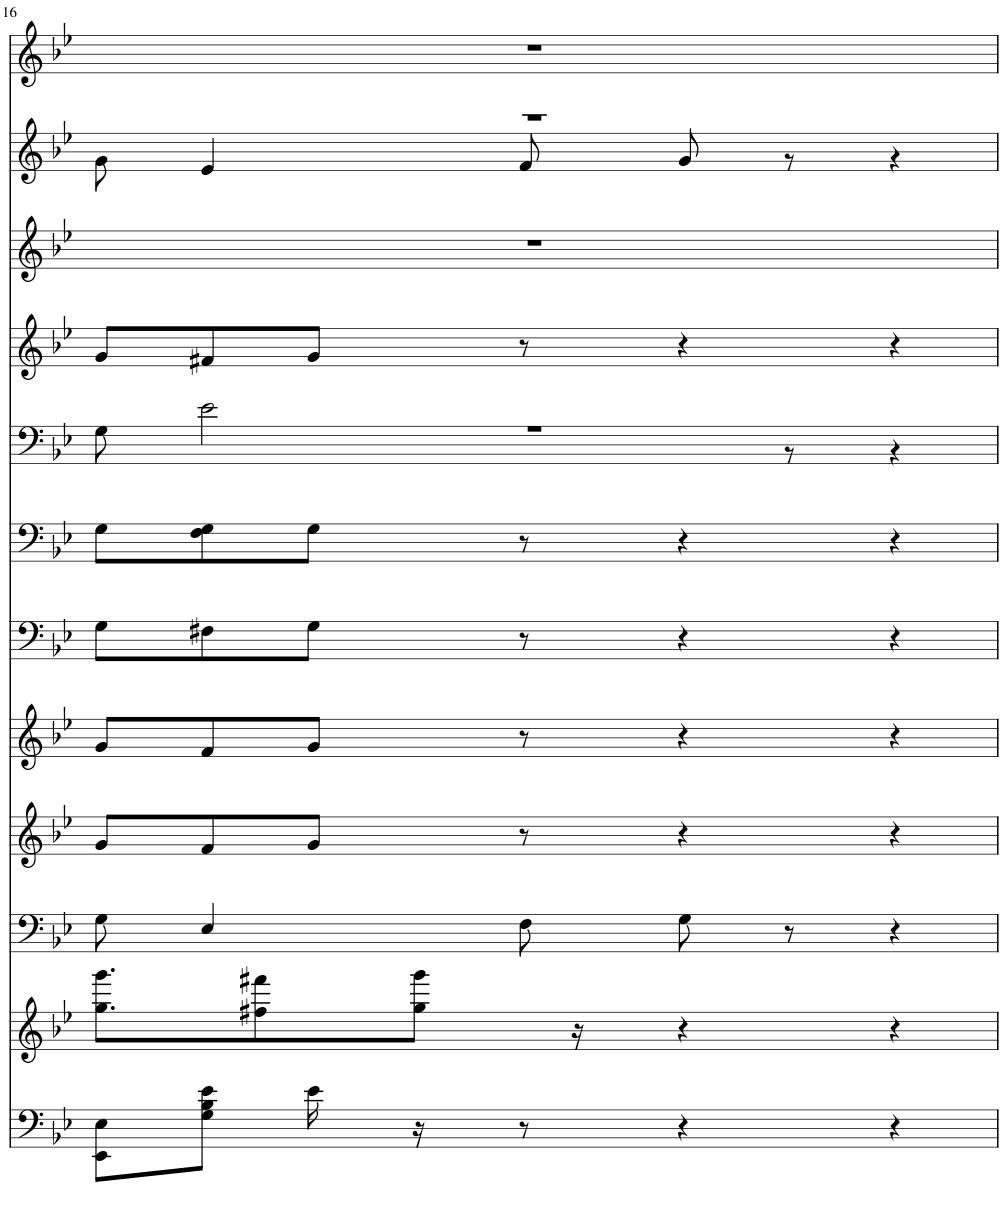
**kern	**kern	**kern	**kern	**kern	**kern	**kern	**kern	**kern	**kern	**kern	**kern
*part12	*part11	*part10	*part9	*part8	*part7	*part6	*part5	*part4	*part3	*part2	*part1
*staff12	*staff11	*staff10	*staff9	*staff8	*staff7	*staff6	*staff5	*staff4	*staff3	*staff2	*staff1
*I"Piano	*I"Piano	*I"Piano	*I"Piano	*I"Piano	*I"Piano	*I"Piano	*I"Piano	*I"Piano	*I"Piano	*I"Piano	*I"Piano
*I'Pno	*I'Pno	*I'Pno	*I'Pno	*I'Pno	*I'Pno	*I'Pno	*I'Pno	*I'Pno	*I'Pno	*I'Pno	*I'Pno
!!LO:PB:g=z
*clefF4	*clefG2	*clefF4	*clefG2	*clefG2	*clefF4	*clefF4	*clefF4	*clefG2	*clefG2	*clefG2	*clefG2
*k[b-e-]	*k[b-e-]	*k[b-e-]	*k[b-e-]	*k[b-e-]	*k[b-e-]	*k[b-e-]	*k[b-e-]	*k[b-e-]	*k[b-e-]	*k[b-e-]	*k[b-e-]
=16	=16	=16	=16	=16	=16	=16	=16	=16	=16	=16	=16
*	*	*	*	*	*	*	*^	*	*	*^	*
8EE-\ 8E-\L	8.gg\ 8.ggg\L	8G\	8g/L	8g/L	8G\L	8G\L	1r	8G\	8g/L	1r	1r	8g\	1r
8G\ 8B-\ 8e-\J	.	4E-/	8f/	8f/	8F#X\	8F\ 8G\	.	2e-\	8f#X/	.	.	4e-/	.
.	8ff#X\ 8fff#X\	.	.	.	.	.	.	.	.	.	.	.	.
16e-\	.	.	8g/J	8g/J	8G\J	8G\J	.	.	8g/J	.	.	.	.
16r	8gg\ 8ggg\J	.	.	.	.	.	.	.	.	.	.	.	.
8r	.	8F\	8r	8r	8r	8r	.	.	8r	.	.	8f/	.
.	16r	.	.	.	.	.	.	.	.	.	.	.	.
4r	4r	8G\	4r	4r	4r	4r	.	.	4r	.	.	8g/	.
.	.	8r	.	.	.	.	.	8r	.	.	.	8r	.
4r	4r	4r	4r	4r	4r	4r	.	4r	4r	.	.	4r	.
*	*	*	*	*	*	*	*v	*v	*	*	*v	*v	*
=	=	=	=	=	=	=	=	=	=	=	=
*-	*-	*-	*-	*-	*-	*-	*-	*-	*-	*-	*-
